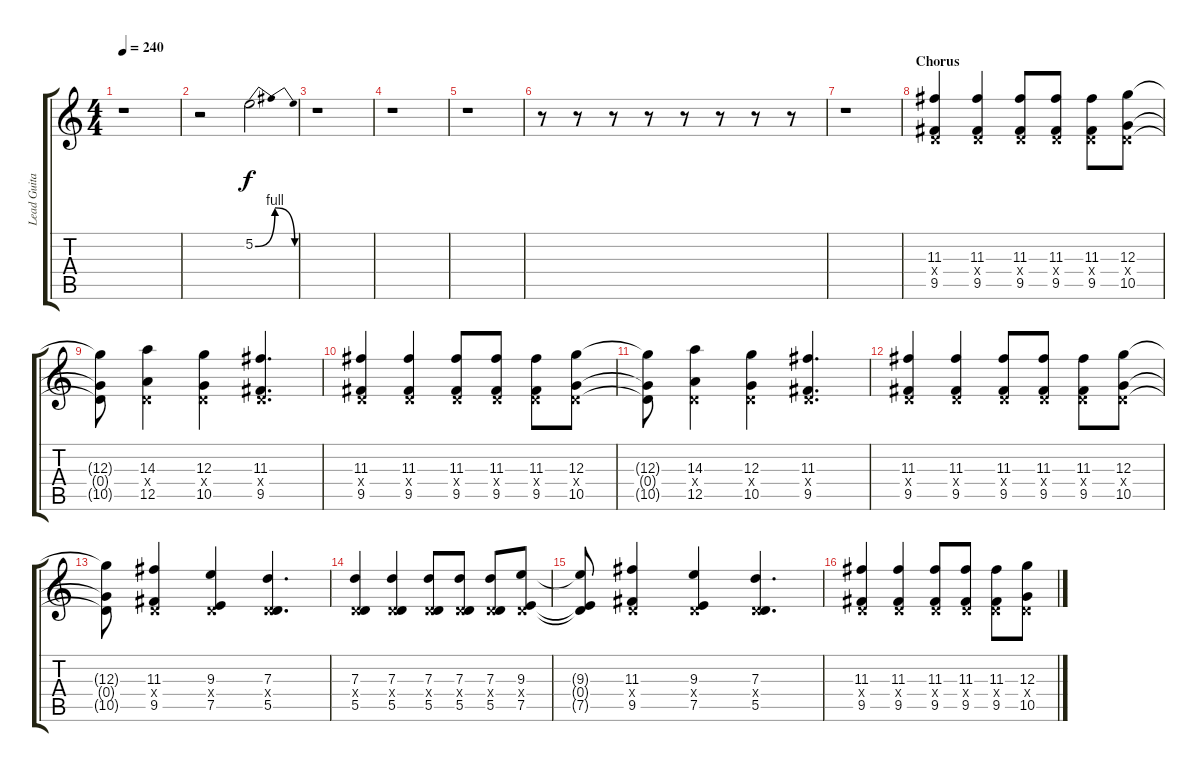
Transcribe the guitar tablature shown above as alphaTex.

\track ("Lead Guitar" "Lead Guita") {instrument distortionguitar}
\staff {score tabs}
\tuning (E4 B3 G3 D3 A2 D2) {hide}
\ts (4 4)
\tempo 240
\clef g2
\ks c
r.1{dy f} |
r.2 5.2{be (bendrelease 0 0 30 4 30 4 60 0)}.2 |
r.1 |
r.1 |
r.1 |
r.8 r.8 r.8 r.8 r.8 r.8 r.8 r.8 |
r.1 |
\section ("" "Chorus")
(11.3 0.4{x} 9.5).4 (11.3 0.4{x} 9.5).4 (11.3 0.4{x} 9.5).8 (11.3 0.4{x} 9.5).8 (11.3 0.4{x} 9.5).8 (12.3 0.4{x} 10.5).8 |
(12.3{t} 0.4{t} 10.5{t}).8 (14.3 0.4{x} 12.5).4 (12.3 0.4{x} 10.5).4 (11.3 0.4{x} 9.5).4{d} |
(11.3 0.4{x} 9.5).4 (11.3 0.4{x} 9.5).4 (11.3 0.4{x} 9.5).8 (11.3 0.4{x} 9.5).8 (11.3 0.4{x} 9.5).8 (12.3 0.4{x} 10.5).8 |
(12.3{t} 0.4{t} 10.5{t}).8 (14.3 0.4{x} 12.5).4 (12.3 0.4{x} 10.5).4 (11.3 0.4{x} 9.5).4{d} |
(11.3 0.4{x} 9.5).4 (11.3 0.4{x} 9.5).4 (11.3 0.4{x} 9.5).8 (11.3 0.4{x} 9.5).8 (11.3 0.4{x} 9.5).8 (12.3 0.4{x} 10.5).8 |
(12.3{t} 0.4{t} 10.5{t}).8 (11.3 0.4{x} 9.5).4 (9.3 0.4{x} 7.5).4 (7.3 0.4{x} 5.5).4{d} |
(7.3 0.4{x} 5.5).4 (7.3 0.4{x} 5.5).4 (7.3 0.4{x} 5.5).8 (7.3 0.4{x} 5.5).8 (7.3 0.4{x} 5.5).8 (9.3 0.4{x} 7.5).8 |
(9.3{t} 0.4{t} 7.5{t}).8 (11.3 0.4{x} 9.5).4 (9.3 0.4{x} 7.5).4 (7.3 0.4{x} 5.5).4{d} |
(11.3 0.4{x} 9.5).4 (11.3 0.4{x} 9.5).4 (11.3 0.4{x} 9.5).8 (11.3 0.4{x} 9.5).8 (11.3 0.4{x} 9.5).8 (12.3 0.4{x} 10.5).8
